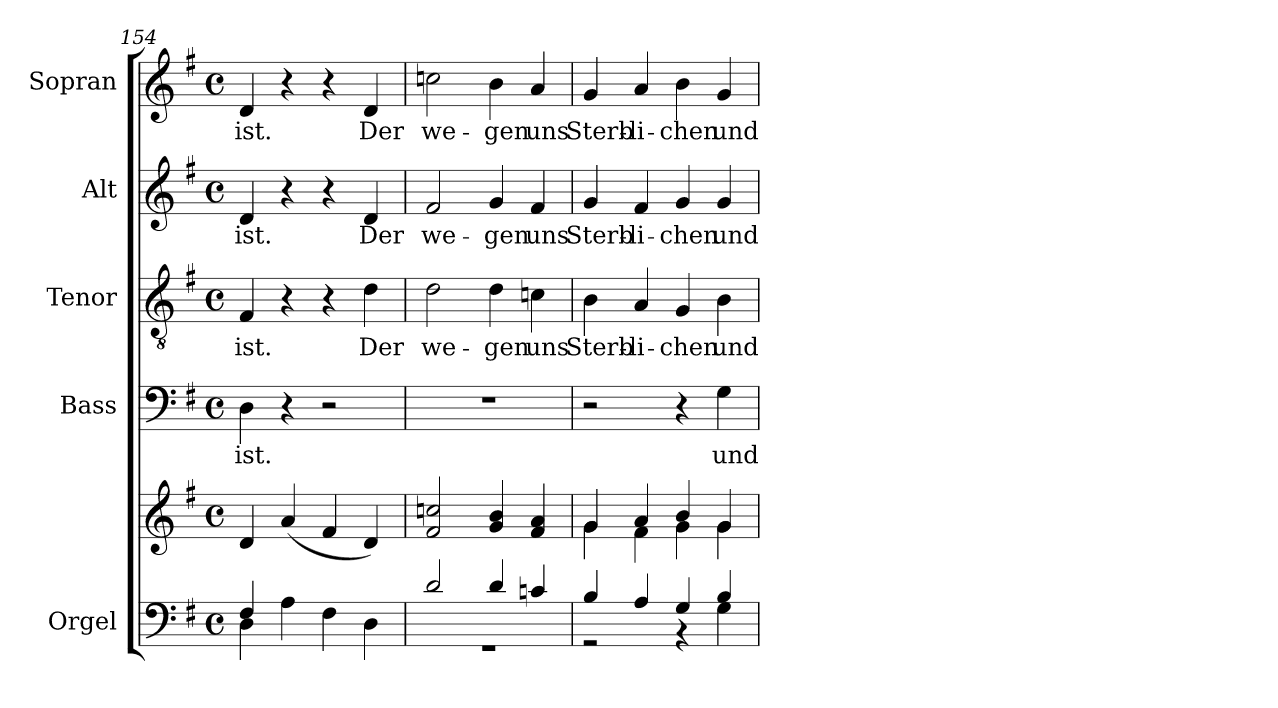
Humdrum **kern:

**kern	**kern	**kern	**text	**kern	**text	**kern	**text	**kern	**text
*part5	*part5	*part4	*part4	*part3	*part3	*part2	*part2	*part1	*part1
*staff6	*staff5	*staff4	*staff4	*staff3	*staff3	*staff2	*staff2	*staff1	*staff1
*I"Orgel	*	*I"Bass	*	*I"Tenor	*	*I"Alt	*	*I"Sopran	*
*I'Org.	*	*I'B.	*	*I'T.	*	*I'A.	*	*I'S.	*
*clefF4	*clefG2	*clefF4	*	*clefGv2	*	*clefG2	*	*clefG2	*
*k[f#]	*k[f#]	*k[f#]	*	*k[f#]	*	*k[f#]	*	*k[f#]	*
*G:	*G:	*G:	*	*G:	*	*G:	*	*G:	*
*M4/4	*M4/4	*M4/4	*	*M4/4	*	*M4/4	*	*M4/4	*
*met(c)	*met(c)	*met(c)	*	*met(c)	*	*met(c)	*	*met(c)	*
=154	=154	=154	=154	=154	=154	=154	=154	=154	=154
*^	*	*	*	*	*	*	*	*	*
4F#/	4D\	4d/	4D\	ist.	4F#/	ist.	4d/	ist.	4d/	ist.
4ryy	4A\	(4a/	4r	.	4r	.	4r	.	4r	.
2ryy	4F#\	4f#/	2r	.	4r	.	4r	.	4r	.
.	4D\	4d/)	.	.	4d\	Der	4d/	Der	4d/	Der
=155	=155	=155	=155	=155	=155	=155	=155	=155	=155	=155
2d/	1rGG	2f#/ 2ccn/	1r	.	2d\	we-	2f#/	we-	2ccn\	we-
4d/	.	4g/ 4b/	.	.	4d\	-gen	4g/	-gen	4b\	-gen
4cn/	.	4f#/ 4a/	.	.	4cn\	uns	4f#/	uns	4a/	uns
=156	=156	=156	=156	=156	=156	=156	=156	=156	=156	=156
*	*	*^	*	*	*	*	*	*	*	*
4B/	2rGG	4g/	4g\	2r	.	4B\	Sterb-	4g/	Sterb-	4g/	Sterb-
4A/	.	4a/	4f#\	.	.	4A/	-li-	4f#/	-li-	4a/	-li-
4G/	4rAA	4b/	4g\	4r	.	4G/	-chen	4g/	-chen	4b\	-chen
4B/	4G\	4g/	4g\	4G\	und	4B\	und	4g/	und	4g/	und
*v	*v	*	*	*	*	*	*	*	*	*	*
*	*v	*v	*	*	*	*	*	*	*	*
=	=	=	=	=	=	=	=	=	=
*-	*-	*-	*-	*-	*-	*-	*-	*-	*-
